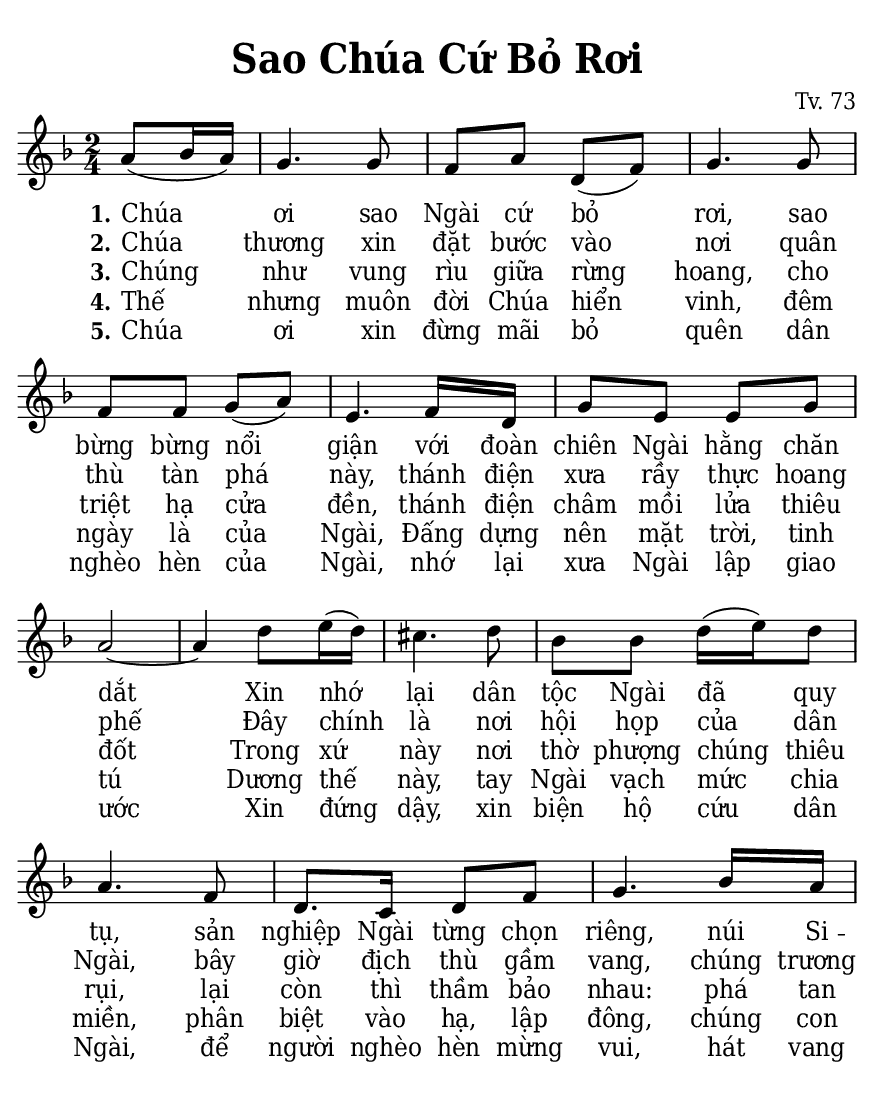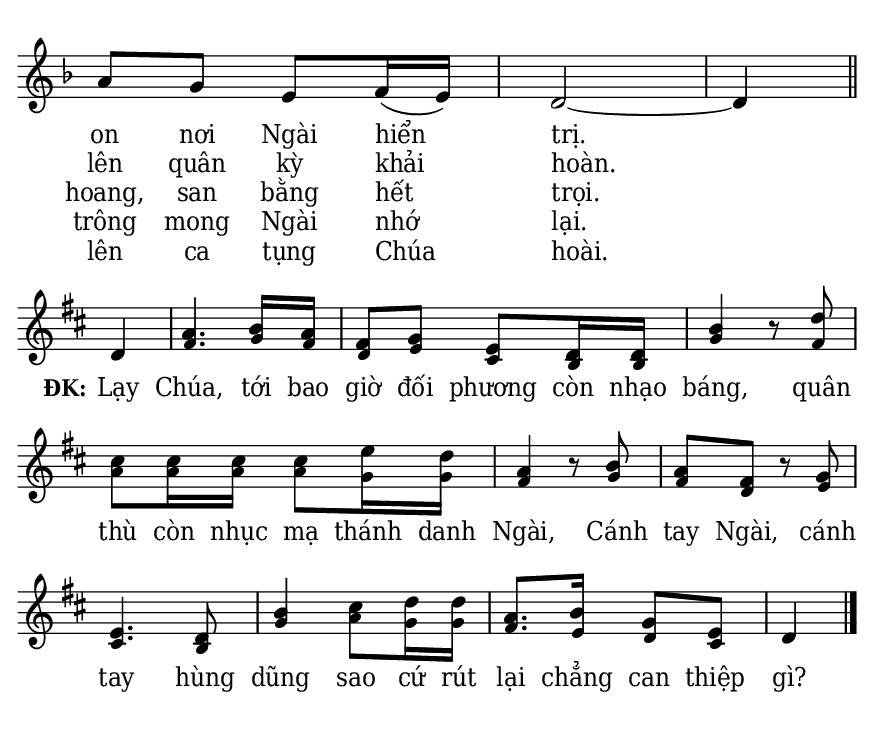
% Cài đặt chung\
\version "2.22.1"
\include "english.ly"

\header {
  title = \markup { \fontsize #1 "Sao Chúa Cứ Bỏ Rơi" }
  composer = "Tv. 73"
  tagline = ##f
}

% Nhạc phiên khúc
nhacPhienKhucSop = \relative c'' {
  \partial 4 a8 (bf16 a) |
  g4. g8 |
  f a d, (f) |
  g4. g8 |
  f f g (a) |
  e4. f16 d |
  g8 e e g |
  a2 ~ |
  a4 d8 e16 (d) |
  cs4. d8 |
  bf8 bf d16 (e) d8 |
  a4. f8 |
  d8. c16 d8 f |
  g4. bf16 a |
  a8 g e f16 (e) |
  d2 ~ |
  \partial 4 d4 \bar "||" \break
  
  \set Staff.printKeyCancellation = ##f
  \set Staff.explicitKeySignatureVisibility = #end-of-line-invisible
  \key d \major
  \partial 4 d4 |
  a'4. b16 a |
  fs8 g e d16 d |
  b'4 r8 d |
  cs cs16 cs cs8 e16 d |
  a4 r8 b |
  a fs r g |
  e4. d8 |
  b'4 cs8 d16 d |
  a8. b16 g8 e |
  d4 \bar "|."
}

nhacPhienKhucAlto = \relative c' {
  r4 |
  R2*15
  r4
  
  d4 |
  fs4. g16 fs |
  d8 e cs b16 b |
  g'4 r8 fs |
  a a16 a a8 g16 g |
  fs4 r8 g |
  fs d r e |
  cs4. b8 |
  g'4 a8 g16 g |
  fs8. e16 d8 cs |
  d4
}

% Lời phiên khúc
loiPhienKhucSop = \lyrics {
  <<
    {
      \set stanza = "1."
      Chúa ơi sao Ngài cứ bỏ rơi,
      sao bừng bừng nổi giận
      với đoàn chiên Ngài hằng chăn dắt
      Xin nhớ lại dân tộc Ngài đã quy tụ,
      sản nghiệp Ngài từng chọn riêng,
      núi Si -- on nơi Ngài hiển trị.
    }
    \new Lyrics {
	    \set associatedVoice = "beSop"
	    \set stanza = "2."
	    Chúa thương xin đặt bước
	    vào nơi quân thù tàn phá này,
	    thánh điện xưa rầy thực hoang phế
	    Đây chính là nơi hội họp của dân Ngài,
	    bây giờ địch thù gầm vang,
	    chúng trương lên quân kỳ khải hoàn.
    }
    \new Lyrics {
	    \set associatedVoice = "beSop"
	    \set stanza = "3."
	    Chúng như vung rìu giữa rừng hoang,
	    cho triệt hạ cửa đền,
	    thánh điện châm mồi lửa thiêu đốt
	    Trong xứ này nơi thờ phượng chúng thiêu rụi,
	    lại còn thì thầm bảo nhau:
	    phá tan hoang, san bằng hết trọi.
    }
    \new Lyrics {
	    \set associatedVoice = "beSop"
	    \set stanza = "4."
	    Thế nhưng muôn đời Chúa hiển vinh,
	    đêm ngày là của Ngài,
	    Đấng dựng nên mặt trời, tinh tú
	    Dương thế này, tay Ngài vạch mức chia miền,
	    phân biệt vào hạ, lập đông,
	    chúng con trông mong Ngài nhớ lại.
    }
    \new Lyrics {
	    \set associatedVoice = "beSop"
	    \set stanza = "5."
	    Chúa ơi xin đừng mãi bỏ quên
	    dân nghèo hèn của Ngài,
	    nhớ lại xưa Ngài lập giao ước
	    Xin đứng dậy, xin biện hộ cứu dân Ngài,
	    để người nghèo hèn mừng vui,
	    hát vang lên ca tụng Chúa hoài.
    }
  >>
  \set stanza = "ĐK:"
  Lạy Chúa, tới bao giờ đối phương còn nhạo báng,
  quân thù còn nhục mạ thánh danh Ngài,
  Cánh tay Ngài, cánh tay hùng dũng
  sao cứ rút lại chẳng can thiệp gì?
}

% Dàn trang
\paper {
  #(set-paper-size "a5")
  top-margin = 10\mm
  bottom-margin = 3\mm
  left-margin = 3\mm
  right-margin = 3\mm
  indent = #0
  #(define fonts
	 (make-pango-font-tree "Deja Vu Serif Condensed"
	 		       "Deja Vu Serif Condensed"
			       "Deja Vu Serif Condensed"
			       (/ 20 20)))
  print-page-number = ##f
  system-system-spacing = #'((basic-distance . 0.1) (padding . 3))
  ragged-bottom = ##t
}

TongNhip = {
  \key f \major \time 2/4
  \set Timing.beamExceptions = #'()
  \set Timing.baseMoment = #(ly:make-moment 1/4)
}

% Đổi kích thước nốt cho bè phụ
notBePhu =
#(define-music-function (font-size music) (number? ly:music?)
   (for-some-music
     (lambda (m)
       (if (music-is-of-type? m 'rhythmic-event)
           (begin
             (set! (ly:music-property m 'tweaks)
                   (cons `(font-size . ,font-size)
                         (ly:music-property m 'tweaks)))
             #t)
           #f))
     music)
   music)

\score {
  \new ChoirStaff <<
    \new Staff \with {
        \consists "Merge_rests_engraver"
        printPartCombineTexts = ##f
      }
      <<
      \new Voice \TongNhip \partCombine 
        \nhacPhienKhucSop
        \notBePhu -1 { \nhacPhienKhucAlto }
      \new NullVoice = beSop \nhacPhienKhucSop
      \new Lyrics \lyricsto beSop \loiPhienKhucSop
      >>
  >>
  \layout {
    \override Lyrics.LyricSpace.minimum-distance = #1.5
    \override Score.BarNumber.break-visibility = ##(#f #f #f)
    \override Score.SpacingSpanner.uniform-stretching = ##t
  } 
}
